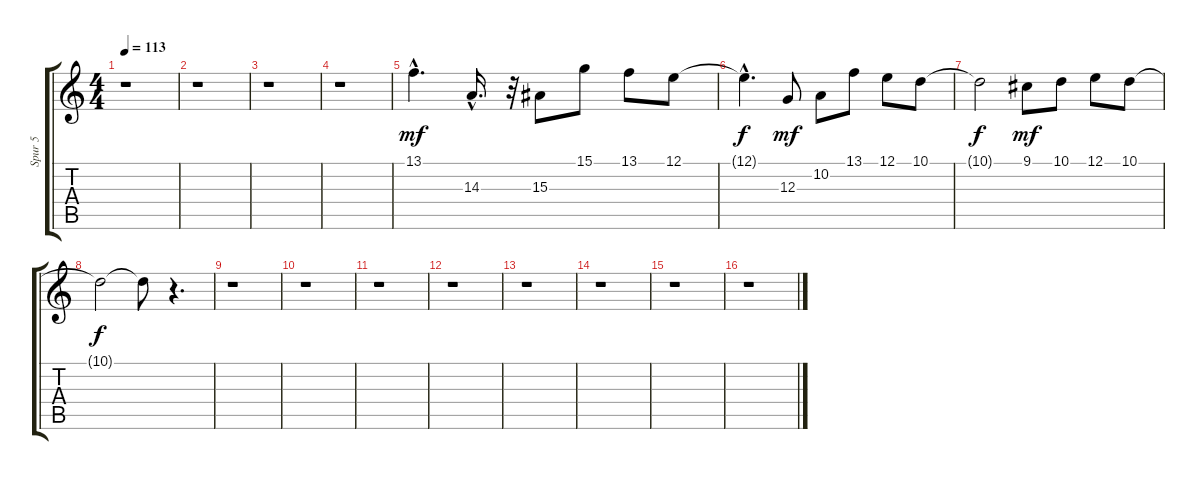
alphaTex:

\track ("Spur 5" "Spur 5") {instrument drawbarorgan}
\staff {score tabs}
\tuning (E4 B3 G3 D3 A2 E2) {hide}
\ts (4 4)
\tempo 113
\clef g2
\ks c
r.1{dy f} |
r.1 |
r.1 |
r.1 |
13.1{hac}.4{d dy mf} 14.3{hac}.16{d} r.32 15.3.8 15.1.8 13.1.8 12.1.8 |
12.1{hac t}.4{d dy f} 12.3.8{dy mf} 10.2.8 13.1.8 12.1.8 10.1.8 |
10.1{t}.2{dy f} 9.1.8{dy mf} 10.1.8 12.1.8 10.1.8 |
10.1{t}.2{dy f} 10.1{t}.8 r.4{d} |
r.1 |
r.1 |
r.1 |
r.1 |
r.1 |
r.1 |
r.1 |
r.1
